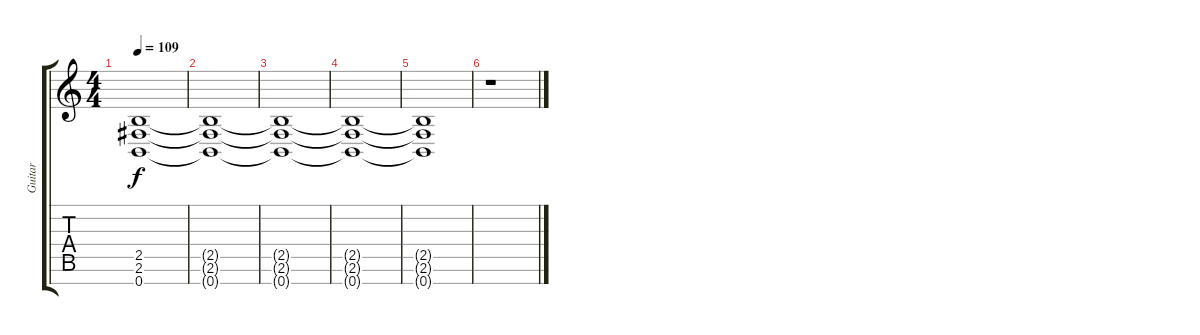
\track ("Guitar" "Guitar") {instrument distortionguitar}
\staff {score tabs}
\tuning (E4 B3 G3 D3 A2 E2 B1) {hide}
\ts (4 4)
\tempo 109
\clef g2
\ks c
(2.5{t} 2.6{t} 0.7{t}).1{dy f volume 0} |
(2.5{t} 2.6{t} 0.7{t}).1 |
(2.5{t} 2.6{t} 0.7{t}).1 |
(2.5{t} 2.6{t} 0.7{t}).1 |
(2.5{t} 2.6{t} 0.7{t}).1 |
r.1
